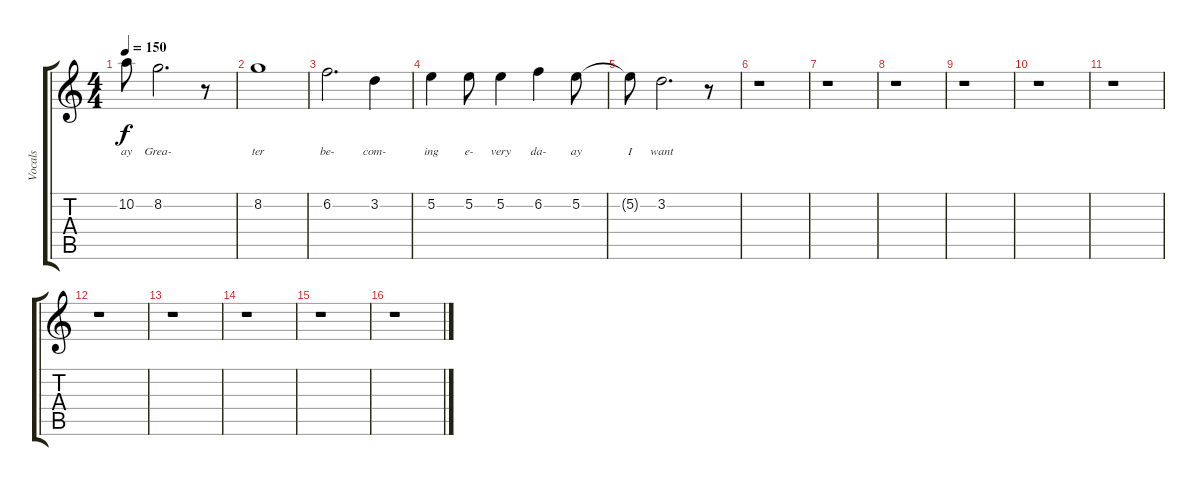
\track ("Vocals" "Vocals") {instrument overdrivenguitar}
\staff {score tabs}
\tuning (E4 B3 G3 D3 A2 E2) {hide}
\ts (4 4)
\tempo 150
\clef g2
\ks c
10.2{t}.8{lyrics (0 "ay") lyrics (1 "") lyrics (2 "") lyrics (3 "") lyrics (4 "") dy f} 8.2.2{d lyrics (0 "Grea-") lyrics (1 "") lyrics (2 "") lyrics (3 "") lyrics (4 "")} r.8 |
8.2.1{lyrics (0 "ter") lyrics (1 "") lyrics (2 "") lyrics (3 "") lyrics (4 "")} |
6.2.2{d lyrics (0 "be-") lyrics (1 "") lyrics (2 "") lyrics (3 "") lyrics (4 "")} 3.2.4{lyrics (0 "com-") lyrics (1 "") lyrics (2 "") lyrics (3 "") lyrics (4 "")} |
5.2.4{lyrics (0 "ing") lyrics (1 "") lyrics (2 "") lyrics (3 "") lyrics (4 "")} 5.2.8{lyrics (0 "e-") lyrics (1 "") lyrics (2 "") lyrics (3 "") lyrics (4 "")} 5.2.4{lyrics (0 "very") lyrics (1 "") lyrics (2 "") lyrics (3 "") lyrics (4 "")} 6.2.4{lyrics (0 "da-") lyrics (1 "") lyrics (2 "") lyrics (3 "") lyrics (4 "")} 5.2.8{lyrics (0 "ay") lyrics (1 "") lyrics (2 "") lyrics (3 "") lyrics (4 "")} |
5.2{t}.8{lyrics (0 "I") lyrics (1 "") lyrics (2 "") lyrics (3 "") lyrics (4 "")} 3.2.2{d lyrics (0 "want") lyrics (1 "") lyrics (2 "") lyrics (3 "") lyrics (4 "")} r.8 |
r.1 |
r.1 |
r.1 |
r.1 |
r.1 |
r.1 |
r.1 |
r.1 |
r.1 |
r.1 |
r.1
